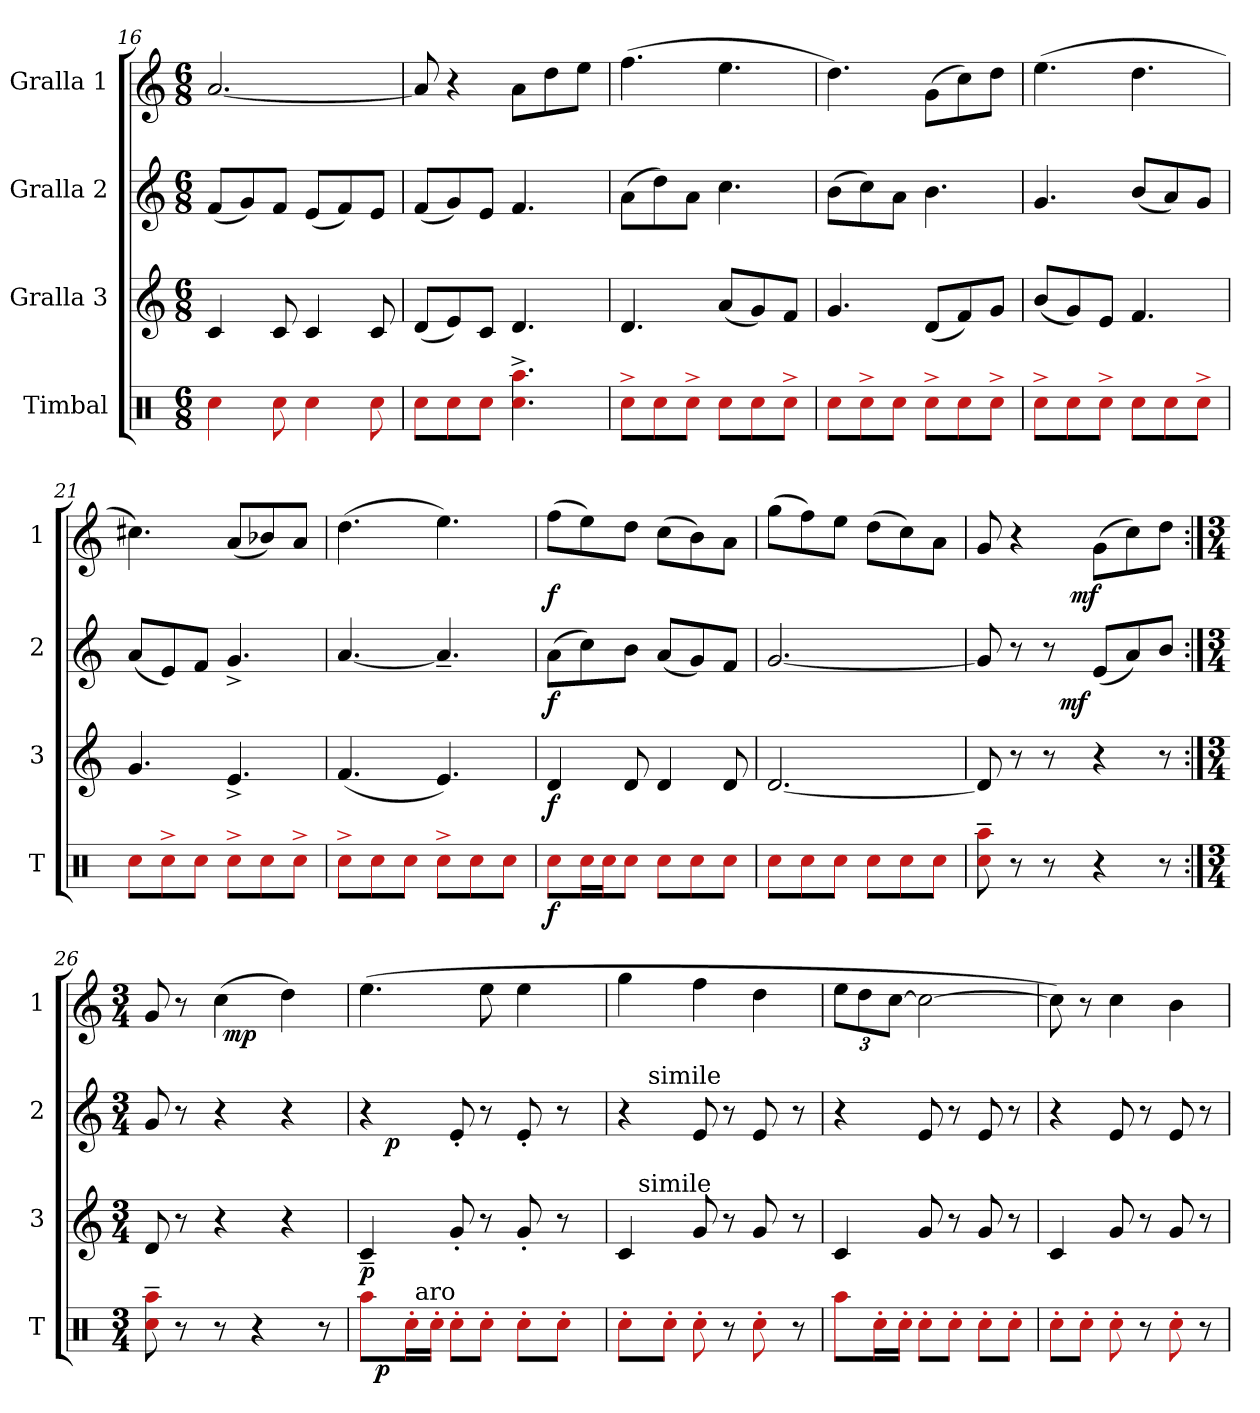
**kern	**dynam	**kern	**dynam	**kern	**dynam	**kern	**dynam
*part4	*part4	*part3	*part3	*part2	*part2	*part1	*part1
*staff4	*staff4	*staff3	*staff3	*staff2	*staff2	*staff1	*staff1
*I"Timbal	*	*I"Gralla 3	*	*I"Gralla 2	*	*I"Gralla 1	*
*I'T	*	*I'3	*	*I'2	*	*I'1	*
*clefX	*	*clefG2	*	*clefG2	*	*clefG2	*
*k[]	*	*k[]	*	*k[]	*	*k[]	*
*M6/8	*	*M6/8	*	*M6/8	*	*M6/8	*
=16	=16	=16	=16	=16	=16	=16	=16
4cc\	.	4c/	.	(<8f/L	.	[2.a/	.
.	.	.	.	8g/)	.	.	.
8cc\	.	8c/	.	8f/J	.	.	.
4cc\	.	4c/	.	(<8e/L	.	.	.
.	.	.	.	8f/)	.	.	.
8cc\	.	8c/	.	8e/J	.	.	.
!!LO:PB:g=z
=17	=17	=17	=17	=17	=17	=17	=17
8cc\L	.	(<8d/L	.	(<8f/L	.	8a/]	.
8cc\	.	8e/)	.	8g/)	.	4r	.
8cc\J	.	8c/J	.	8e/J	.	.	.
4.cc\^ 4.aa\^	.	4.d/	.	4.f/	.	8a\L	.
.	.	.	.	.	.	8dd\	.
.	.	.	.	.	.	8ee\J	.
=18	=18	=18	=18	=18	=18	=18	=18
8cc^\L	.	4.d/	.	(>8a\L	.	(>4.ff\	.
8cc\	.	.	.	8dd\)	.	.	.
8cc^\J	.	.	.	8a\J	.	.	.
8cc\L	.	(<8a/L	.	4.cc\	.	4.ee\	.
8cc\	.	8g/)	.	.	.	.	.
8cc^\J	.	8f/J	.	.	.	.	.
=19	=19	=19	=19	=19	=19	=19	=19
8cc\L	.	4.g/	.	(>8b\L	.	4.dd\)	.
8cc^\	.	.	.	8cc\)	.	.	.
8cc\J	.	.	.	8a\J	.	.	.
8cc^\L	.	(<8d/L	.	4.b\	.	(>8g\L	.
8cc\	.	8f/)	.	.	.	8cc\)	.
8cc^\J	.	8g/J	.	.	.	8dd\J	.
=20	=20	=20	=20	=20	=20	=20	=20
8cc^\L	.	(<8b/L	.	4.g/	.	(>4.ee\	.
8cc\	.	8g/)	.	.	.	.	.
8cc^\J	.	8e/J	.	.	.	.	.
8cc\L	.	4.f/	.	(<8b/L	.	4.dd\	.
8cc\	.	.	.	8a/)	.	.	.
8cc^\J	.	.	.	8g/J	.	.	.
=21	=21	=21	=21	=21	=21	=21	=21
8cc\L	.	4.g/	.	(<8a/L	.	4.cc#X\)	.
8cc^\	.	.	.	8e/)	.	.	.
8cc\J	.	.	.	8f/J	.	.	.
8cc^\L	.	4.e^/	.	4.g^/	.	(<8a/L	.
8cc\	.	.	.	.	.	8b-X/)	.
8cc^\J	.	.	.	.	.	8a/J	.
=22	=22	=22	=22	=22	=22	=22	=22
8cc^\L	.	(<4.f/	.	[4.a/	.	(>4.dd\	.
8cc\	.	.	.	.	.	.	.
8cc\J	.	.	.	.	.	.	.
8cc^\L	.	4.e/)	.	4.a~/]	.	4.ee\)	.
8cc\	.	.	.	.	.	.	.
8cc\J	.	.	.	.	.	.	.
=23	=23	=23	=23	=23	=23	=23	=23
!	!LO:DY:b	!	!LO:DY:b	!	!LO:DY:b	!	!LO:DY:b
8cc\L	f	4d/	f	(>8a\L	f	(>8ff\L	f
16cc\L	.	.	.	8cc\)	.	8ee\)	.
16cc\J	.	.	.	.	.	.	.
8cc\J	.	8d/	.	8b\J	.	8dd\J	.
8cc\L	.	4d/	.	(<8a/L	.	(>8cc\L	.
8cc\	.	.	.	8g/)	.	8b\)	.
8cc\J	.	8d/	.	8f/J	.	8a\J	.
!!LO:LB:g=z
=24	=24	=24	=24	=24	=24	=24	=24
8cc\L	.	[2.d/	.	[2.g/	.	(>8gg\L	.
8cc\	.	.	.	.	.	8ff\)	.
8cc\J	.	.	.	.	.	8ee\J	.
8cc\L	.	.	.	.	.	(>8dd\L	.
8cc\	.	.	.	.	.	8cc\)	.
8cc\J	.	.	.	.	.	8a\J	.
=25	=25	=25	=25	=25	=25	=25	=25
*	*	*	*	*^	*	*^	*
8cc\~ 8aa\~	.	8d/]	.	8g/]	6..ryy	.	8g/	4ryy	.
8r	.	8r	.	8r	.	.	4r	.	.
8r	.	8r	.	8r	.	.	.	16ryy	.
!	!	!	!	!	!	!LO:DY:b	!	!	!
.	.	.	.	.	3ryy	mf	.	.	.
!	!	!	!	!	!	!	!	!	!LO:DY:b
.	.	.	.	.	.	.	.	4..ryy	mf
4r	.	4r	.	(<8e/L	.	.	(>8g\L	.	.
.	.	.	.	8a/)	.	.	8cc\)	.	.
8r	.	8r	.	8b/J	12.ryy	.	8dd\J	.	.
*	*	*	*	*v	*v	*	*	*	*
=26:|!	=26:|!	=26:|!	=26:|!	=26:|!	=26:|!	=26:|!	=26:|!	=26:|!
*M3/4	*	*M3/4	*	*M3/4	*	*M3/4	*	*
8cc\~ 8aa\~	.	8d/	.	8g/	.	8g/	6ryy	.
8r	.	8r	.	8r	.	8r	.	.
.	.	.	.	.	.	.	12ryy	.
8r	.	4r	.	4r	.	(>4cc\	48ryy	.
!	!	!	!	!	!	!	!	!LO:DY:b
.	.	.	.	.	.	.	3ryy	mp
4r	.	.	.	.	.	.	.	.
.	.	4r	.	4r	.	4dd\)	.	.
.	.	.	.	.	.	.	12..ryy	.
8r	.	.	.	.	.	.	.	.
=27	=27	=27	=27	=27	=27	=27	=27	=27
!	!	!	!LO:DY:b	!	!	!	!	!
*^	*	*	*	*^	*	*	*	*
*	*^	*	*	*	*	*	*	*v	*v	*
8aa\L	24ryy	12..ryy	.	4c~/	p	4r	16ryy	.	(>4.ee\	.
!	!	!	!LO:DY:b	!	!	!	!	!	!	!
.	3%2ryy	.	p	.	.	.	.	.	.	.
!	!	!	!	!	!	!	!	!LO:DY:b	!	!
.	.	.	.	.	.	.	2ryy	p	.	.
16cc'\L	.	.	.	.	.	.	.	.	.	.
!	!	!LO:TX:a:t=aro	!	!	!	!	!	!	!	!
.	.	3ryy	.	.	.	.	.	.	.	.
16cc'\JJ	.	.	.	.	.	.	.	.	.	.
8cc'\L	.	.	.	8g'/	.	8e'/	.	.	.	.
8cc'\J	.	.	.	8r	.	8r	.	.	8ee\	.
.	.	6ryy	.	.	.	.	.	.	.	.
8cc'\L	.	.	.	8g'/	.	8e'/	.	.	4ee\	.
.	.	.	.	.	.	.	8.ryy	.	.	.
8cc'\J	.	.	.	8r	.	8r	.	.	.	.
.	.	12ryy	.	.	.	.	.	.	.	.
.	24ryy	.	.	.	.	.	.	.	.	.
.	.	48ryy	.	.	.	.	.	.	.	.
*v	*v	*v	*	*	*	*	*	*	*	*
=28	=28	=28	=28	=28	=28	=28	=28	=28
*	*	*^	*	*	*	*	*	*
8cc'\L	.	4c/	16ryy	.	4r	12ryy	.	4gg\	.
!	!	!	!LO:TX:a:t=simile	!	!	!	!	!	!
.	.	.	2ryy	.	.	.	.	.	.
!	!	!	!	!	!	!LO:TX:a:t=simile	!	!	!
.	.	.	.	.	.	3%2ryy	.	.	.
8cc'\J	.	.	.	.	.	.	.	.	.
8cc'\	.	8g/	.	.	8e/	.	.	4ff\	.
8r	.	8r	.	.	8r	.	.	.	.
8cc'\	.	8g/	.	.	8e/	.	.	4dd\	.
.	.	.	8.ryy	.	.	.	.	.	.
8r	.	8r	.	.	8r	.	.	.	.
*	*	*v	*v	*	*	*	*	*	*
*	*	*	*	*v	*v	*	*	*
!!LO:LB:g=z
=29	=29	=29	=29	=29	=29	=29	=29
*	*	*	*	*	*	*Xbrackettup	*
8aa\L	.	4c/	.	4r	.	12ee\L	.
.	.	.	.	.	.	12dd\	.
16cc'\L	.	.	.	.	.	.	.
.	.	.	.	.	.	[12cc\J	.
16cc'\JJ	.	.	.	.	.	.	.
8cc'\L	.	8g/	.	8e/	.	2cc\_	.
8cc'\J	.	8r	.	8r	.	.	.
8cc'\L	.	8g/	.	8e/	.	.	.
8cc'\J	.	8r	.	8r	.	.	.
=30	=30	=30	=30	=30	=30	=30	=30
8cc'\L	.	4c/	.	4r	.	8cc\])	.
8cc'\J	.	.	.	.	.	8r	.
8cc'\	.	8g/	.	8e/	.	4cc\	.
8r	.	8r	.	8r	.	.	.
8cc'\	.	8g/	.	8e/	.	4b\	.
8r	.	8r	.	8r	.	.	.
=	=	=	=	=	=	=	=
*-	*-	*-	*-	*-	*-	*-	*-
